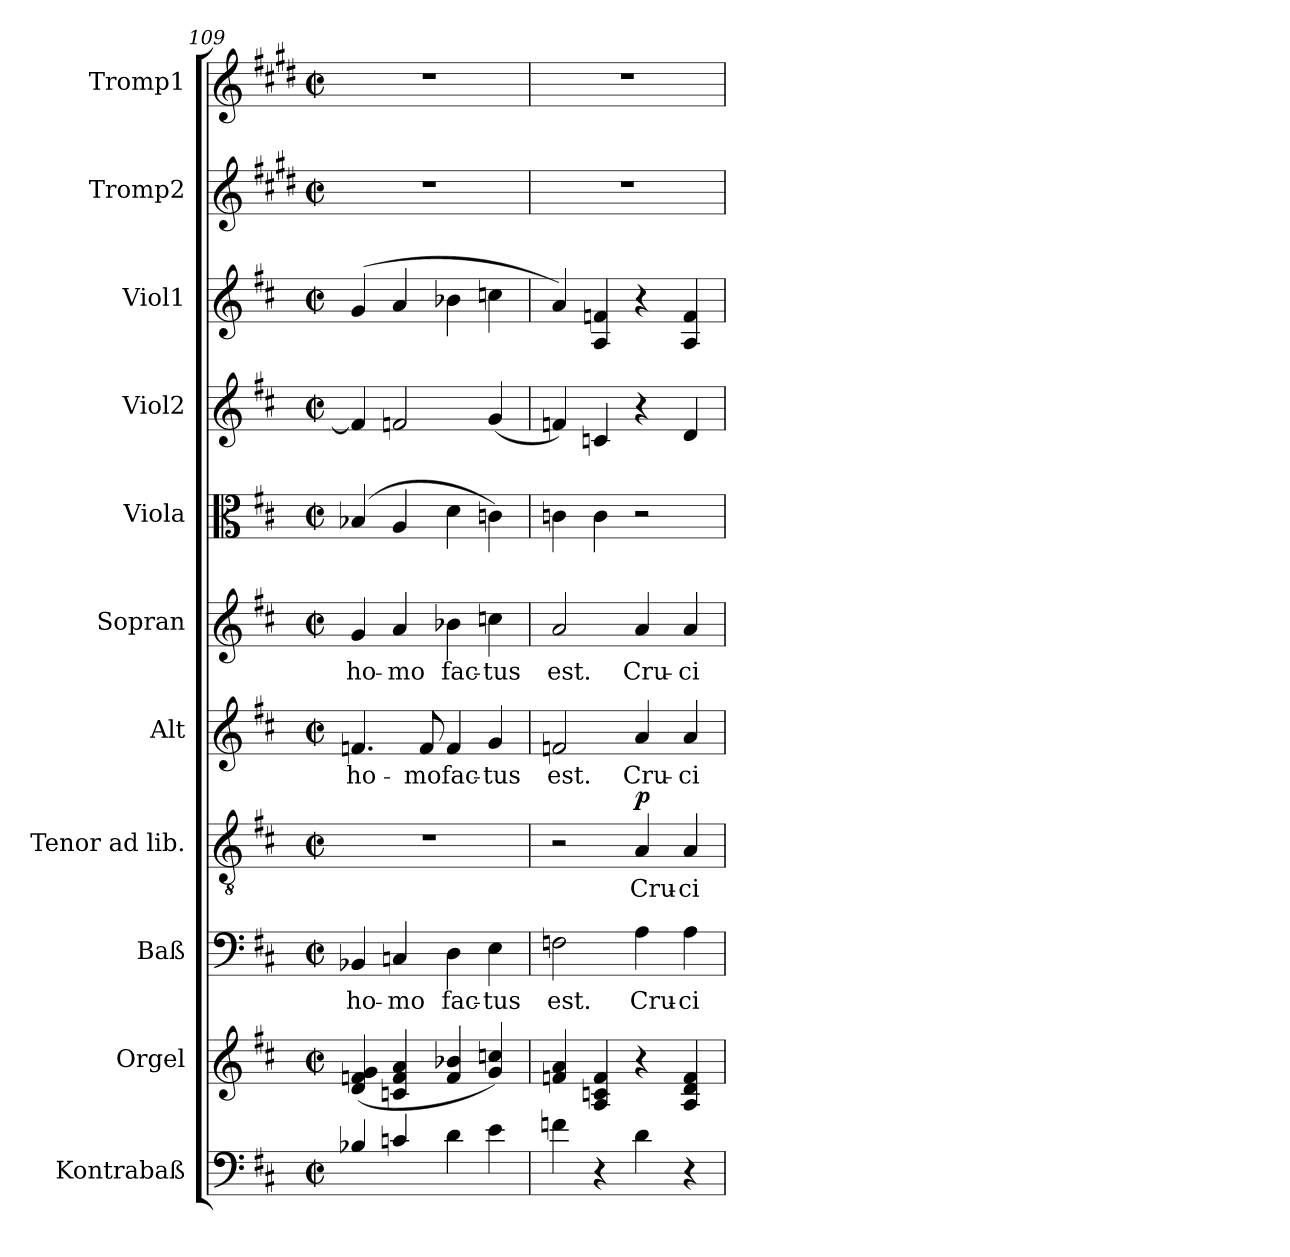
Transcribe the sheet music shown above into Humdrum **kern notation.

**kern	**kern	**kern	**text	**kern	**text	**dynam	**kern	**text	**kern	**text	**kern	**kern	**kern	**kern	**kern
*part11	*part10	*part9	*part9	*part8	*part8	*part8	*part7	*part7	*part6	*part6	*part5	*part4	*part3	*part2	*part1
*staff11	*staff10	*staff9	*staff9	*staff8	*staff8	*staff8	*staff7	*staff7	*staff6	*staff6	*staff5	*staff4	*staff3	*staff2	*staff1
*I"Kontrabaß	*I"Orgel	*I"Baß	*	*I"Tenor ad lib.	*	*	*I"Alt	*	*I"Sopran	*	*I"Viola	*I"Viol2	*I"Viol1	*I"Tromp2	*I"Tromp1
*	*	*	*	*	*	*	*	*	*	*	*I'Vla	*	*	*	*
*clefF4	*clefG2	*clefF4	*	*clefGv2	*	*	*clefG2	*	*clefG2	*	*clefC3	*clefG2	*clefG2	*clefG2	*clefG2
*ITrd7c12	*	*	*	*	*	*	*	*	*	*	*	*	*	*ITrd1c2	*ITrd1c2
*k[f#c#]	*k[f#c#]	*k[f#c#]	*	*k[f#c#]	*	*	*k[f#c#]	*	*k[f#c#]	*	*k[f#c#]	*k[f#c#]	*k[f#c#]	*k[f#c#]	*k[f#c#]
*D:	*D:	*D:	*	*D:	*	*	*D:	*	*D:	*	*D:	*D:	*D:	*D:	*D:
*M2/2	*M2/2	*M2/2	*	*M2/2	*	*	*M2/2	*	*M2/2	*	*M2/2	*M2/2	*M2/2	*M2/2	*M2/2
*met(c|)	*met(c|)	*met(c|)	*	*met(c|)	*	*	*met(c|)	*	*met(c|)	*	*met(c|)	*met(c|)	*met(c|)	*met(c|)	*met(c|)
=109	=109	=109	=109	=109	=109	=109	=109	=109	=109	=109	=109	=109	=109	=109	=109
!	!	!	!LO:LY:b	!	!	!	!	!LO:LY:b	!	!LO:LY:b	!	!	!	!	!
4BB-X/	(4d/ 4fn/ 4g/	4BB-X/	ho-	1r	.	.	4.fn/	ho-	4g/	ho-	(4B-X/	4f/]	(4g/	1r	1r
!	!	!	!LO:LY:b	!	!	!	!	!	!	!LO:LY:b	!	!	!	!	!
4Cn/	4cn/ 4f/ 4a/	4Cn/	-mo	.	.	.	.	.	4a/	-mo	4A/	2fn/	4a/	.	.
!	!	!	!	!	!	!	!	!LO:LY:b	!	!	!	!	!	!	!
.	.	.	.	.	.	.	8f/	-mo	.	.	.	.	.	.	.
!	!	!	!LO:LY:b	!	!	!	!	!LO:LY:b	!	!LO:LY:b	!	!	!	!	!
4D\	4f/ 4b-X/	4D\	fac-	.	.	.	4f/	fac-	4b-X\	fac-	4d\	.	4b-X\	.	.
!	!	!	!LO:LY:b	!	!	!	!	!LO:LY:b	!	!LO:LY:b	!	!	!	!	!
4E\	4g/ 4ccn/)	4E\	-tus	.	.	.	4g/	-tus	4ccn\	-tus	4cn\)	(<4g/	4ccn\	.	.
!!LO:PB:g=z
=110	=110	=110	=110	=110	=110	=110	=110	=110	=110	=110	=110	=110	=110	=110	=110
!	!	!	!LO:LY:b	!	!	!	!	!LO:LY:b	!	!LO:LY:b	!	!	!	!	!
4Fn\	4fn/ 4a/	2Fn\	est.	2r	.	.	2fn/	est.	2a/	est.	4cn\	4fn/)	4a/)	1r	1r
4r	4A/ 4cn/ 4f/	.	.	.	.	.	.	.	.	.	4c\	4cn/	4A/ 4fn/	.	.
!	!	!	!LO:LY:b	!	!LO:LY:b	!LO:DY:a	!	!LO:LY:b	!	!LO:LY:b	!	!	!	!	!
4D\	4r	4A\	Cru-	4A/	Cru-	p	4a/	Cru-	4a/	Cru-	2r	4r	4r	.	.
!	!	!	!LO:LY:b	!	!LO:LY:b	!	!	!LO:LY:b	!	!LO:LY:b	!	!	!	!	!
4r	4A/ 4d/ 4f/	4A\	-ci-	4A/	-ci-	.	4a/	-ci-	4a/	-ci-	.	4d/	4A/ 4f/	.	.
=	=	=	=	=	=	=	=	=	=	=	=	=	=	=	=
*-	*-	*-	*-	*-	*-	*-	*-	*-	*-	*-	*-	*-	*-	*-	*-
